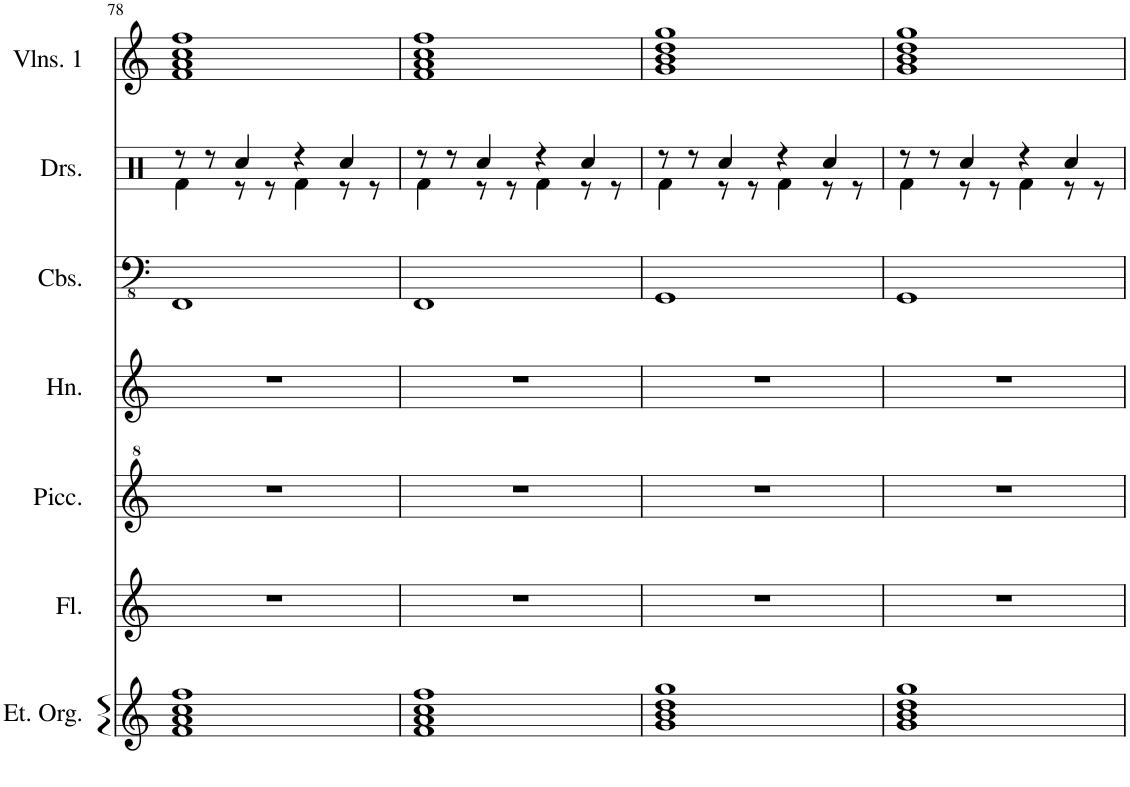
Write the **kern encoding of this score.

**kern	**kern	**kern	**kern	**kern	**kern	**kern
*part7	*part6	*part5	*part4	*part3	*part2	*part1
*staff7	*staff6	*staff5	*staff4	*staff3	*staff2	*staff1
*I"Electronic Organ	*I"Flute	*I"Piccolo	*I"Horn	*I"Contrabasses	*I"Drumset	*I"Violins 1
*I'Et. Org.	*I'Fl.	*I'Picc.	*I'Hn.	*I'Cbs.	*I'Drs.	*I'Vlns. 1
!!LO:PB:g=z
*clefG2	*clefG2	*clefG^2	*clefG2	*clefFv4	*clefX	*clefG2
*	*	*Trd-7c-12	*Trd4c7	*	*	*
*k[]	*k[]	*k[]	*k[]	*k[]	*k[]	*k[]
*M4/4	*M4/4	*M4/4	*M4/4	*M4/4	*M4/4	*M4/4
=78	=78	=78	=78	=78	=78	=78
*	*	*	*	*	*^	*
1f 1a 1cc 1ff	1r	1r	1r	1FFF	8r	4Rf\	1f 1a 1cc 1ff
.	.	.	.	.	8r	.	.
.	.	.	.	.	4Rcc/	8r	.
.	.	.	.	.	.	8r	.
.	.	.	.	.	4r	4Rf\	.
.	.	.	.	.	4Rcc/	8r	.
.	.	.	.	.	.	8r	.
=79	=79	=79	=79	=79	=79	=79	=79
1f 1a 1cc 1ff	1r	1r	1r	1FFF	8r	4Rf\	1f 1a 1cc 1ff
.	.	.	.	.	8r	.	.
.	.	.	.	.	4Rcc/	8r	.
.	.	.	.	.	.	8r	.
.	.	.	.	.	4r	4Rf\	.
.	.	.	.	.	4Rcc/	8r	.
.	.	.	.	.	.	8r	.
=80	=80	=80	=80	=80	=80	=80	=80
1g 1b 1dd 1gg	1r	1r	1r	1GGG	8r	4Rf\	1g 1b 1dd 1gg
.	.	.	.	.	8r	.	.
.	.	.	.	.	4Rcc/	8r	.
.	.	.	.	.	.	8r	.
.	.	.	.	.	4r	4Rf\	.
.	.	.	.	.	4Rcc/	8r	.
.	.	.	.	.	.	8r	.
=81	=81	=81	=81	=81	=81	=81	=81
1g 1b 1dd 1gg	1r	1r	1r	1GGG	8r	4Rf\	1g 1b 1dd 1gg
.	.	.	.	.	8r	.	.
.	.	.	.	.	4Rcc/	8r	.
.	.	.	.	.	.	8r	.
.	.	.	.	.	4r	4Rf\	.
.	.	.	.	.	4Rcc/	8r	.
.	.	.	.	.	.	8r	.
*	*	*	*	*	*v	*v	*
=	=	=	=	=	=	=
*-	*-	*-	*-	*-	*-	*-
